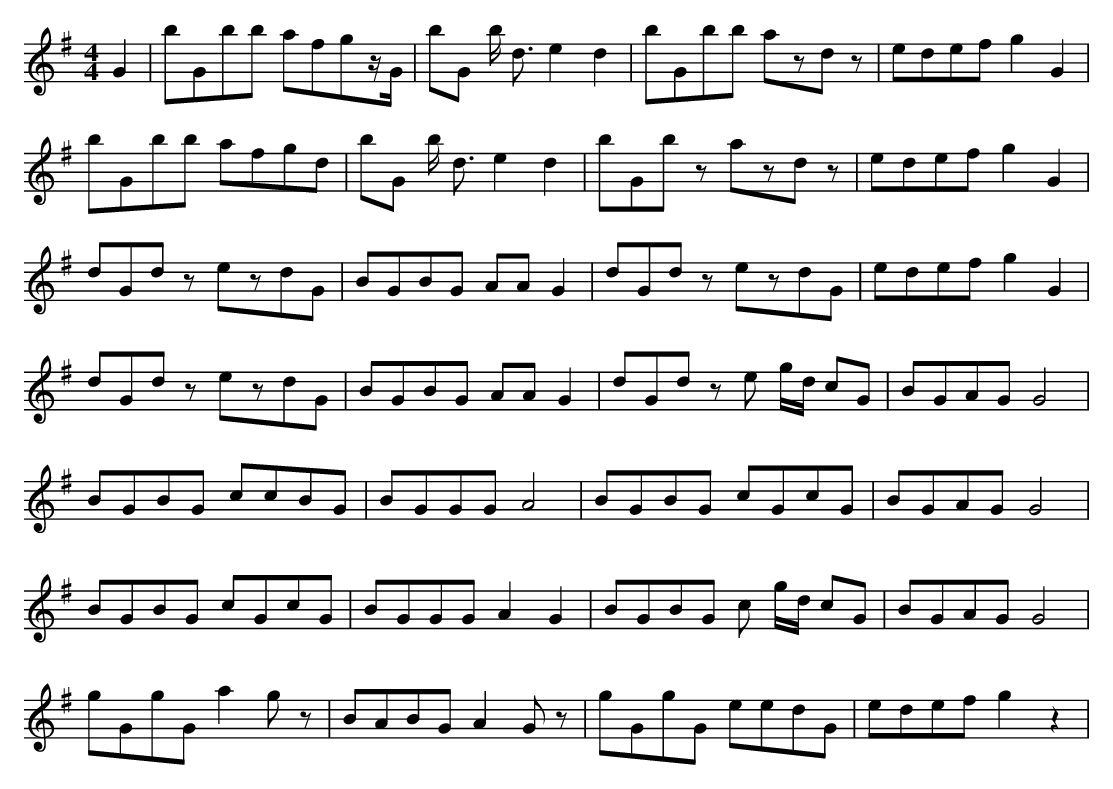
X:1
M:4/4
K:G
G2|bGbb afgz/G/|bG b < d e2d2|bGbb azdz|edef g2G2|
bGbb afgd|bG b < d e2d2|bGbz azdz|edef g2G2|
dGdz ezdG|BGBG AAG2|dGdz ezdG|edef g2G2|
dGdz ezdG|BGBG AAG2|dGdz e g/d/ cG|BGAG G4|
BGBG ccBG|BGGG A4|BGBG cGcG|BGAG G4|
BGBG cGcG|BGGG A2G2|BGBG c g/d/ cG|BGAG G4|
gGgG a2gz|BABG A2Gz|gGgG eedG|edef g2z2|
